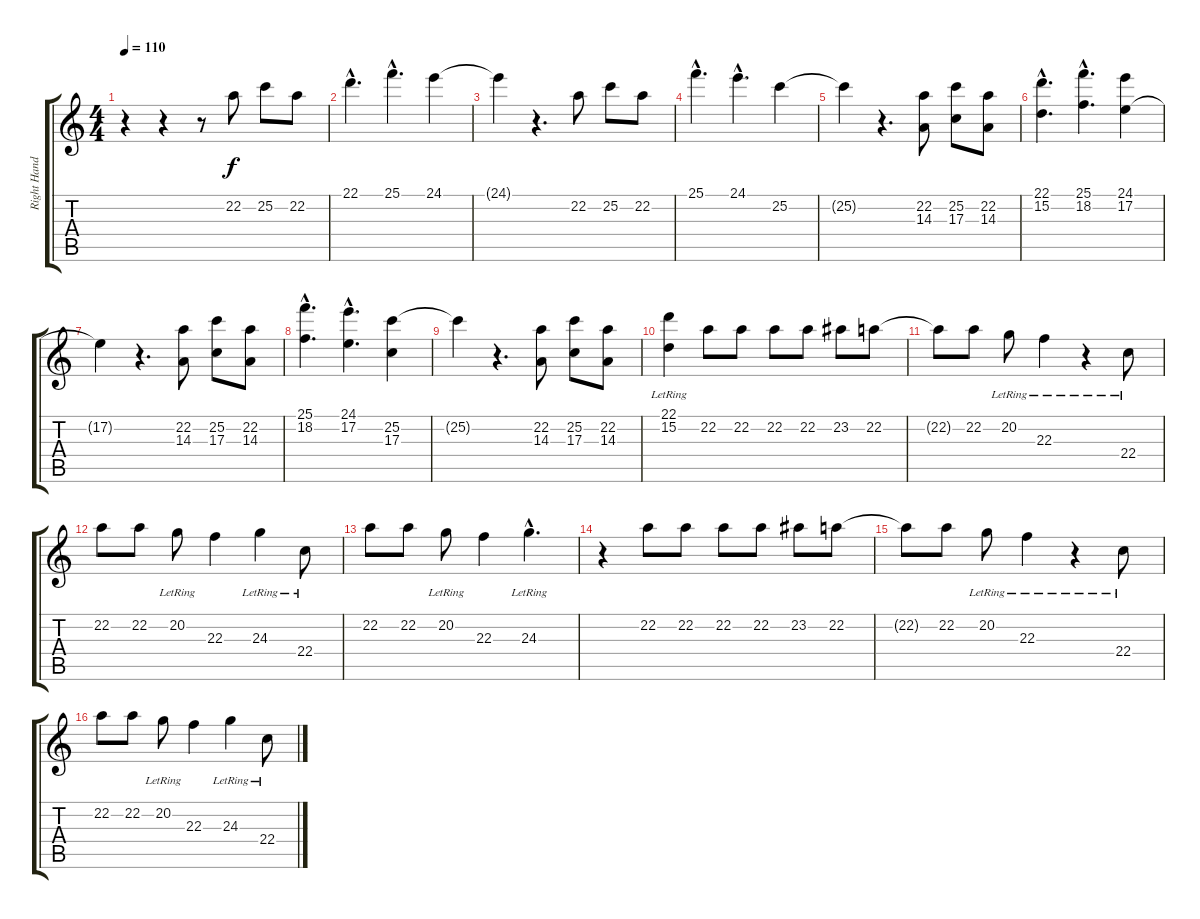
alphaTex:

\track ("Right Hand" "Right Hand") {instrument brightacousticpiano}
\staff {score tabs}
\tuning (E4 B3 G3 D3 A2 E2) {hide}
\ts (4 4)
\tempo 110
\clef g2
\ks c
r.4{dy f instrument brightacousticpiano} r.4 r.8 22.2.8 25.2.8 22.2.8 |
22.1{hac}.4{d} 25.1{hac}.4{d} 24.1.4 |
24.1{t}.4 r.4{d} 22.2.8 25.2.8 22.2.8 |
25.1{hac}.4{d} 24.1{hac}.4{d} 25.2.4 |
25.2{t}.4 r.4{d} (22.2 14.3).8{volume 16} (25.2 17.3).8 (22.2 14.3).8 |
(22.1{hac} 15.2{hac}).4{d} (25.1{hac} 18.2{hac}).4{d} (24.1 17.2).4 |
17.2{t}.4 r.4{d} (22.2 14.3).8 (25.2 17.3).8 (22.2 14.3).8 |
(25.1{hac} 18.2{hac}).4{d} (24.1{hac} 17.2{hac}).4{d} (25.2 17.3).4 |
25.2{t}.4 r.4{d} (22.2 14.3).8 (25.2 17.3).8 (22.2 14.3).8 |
(22.1{lr} 15.2).4{volume 10} 22.2.8 22.2.8 22.2.8 22.2.8 23.2.8 22.2.8 |
22.2{t}.8 22.2.8 20.2{lr}.8 22.3{lr}.4 r.4 22.4{lr}.8 |
22.2.8 22.2.8 20.2{lr}.8 22.3.4 24.3{lr}.4 22.4{lr}.8 |
22.2.8 22.2.8 20.2{lr}.8 22.3.4 24.3{hac lr}.4{d} |
r.4 22.2.8 22.2.8 22.2.8 22.2.8 23.2.8 22.2.8 |
22.2{t}.8 22.2.8 20.2{lr}.8 22.3{lr}.4 r.4 22.4{lr}.8 |
22.2.8 22.2.8 20.2{lr}.8 22.3.4 24.3{lr}.4 22.4{lr}.8
